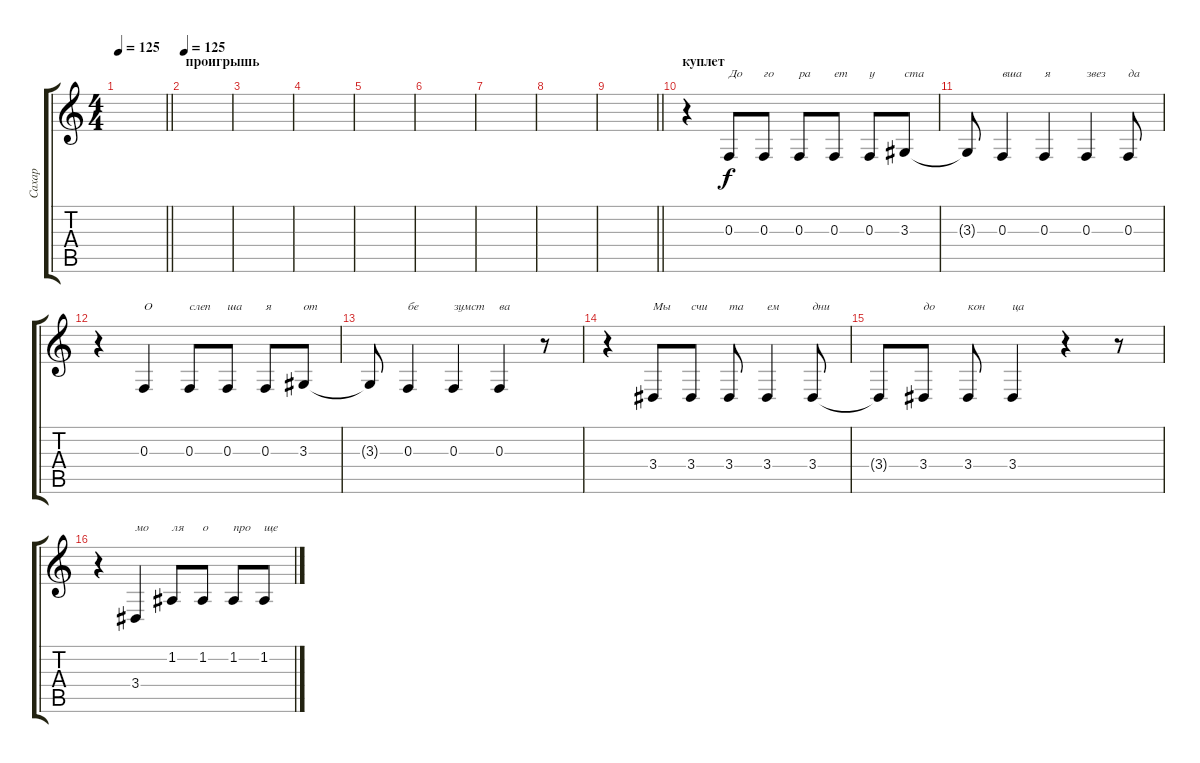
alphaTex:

\track ("Сахар" "Сахар") {instrument tuba}
\staff {score tabs}
\tuning (D4 A3 F3 C3 G2 C2) {hide}
\ts (4 4)
\tempo 125
\clef g2
\barLineRight lightlight
\ks c
|
\section ("" "проигрышь")
\tempo 125
|
|
|
|
|
|
|
\barLineRight lightlight
|
\section ("" "куплет")
r.4 0.3.8{txt "До"} 0.3.8{txt "го"} 0.3.8{txt "ра"} 0.3.8{txt "ет"} 0.3.8{txt "у"} 3.3.8{txt "ста"} |
3.3{t}.8 0.3.4{txt "вша"} 0.3.4{txt "я"} 0.3.4{txt "звез"} 0.3.8{txt "да"} |
r.4 0.3.4{txt "О"} 0.3.8{txt "слеп"} 0.3.8{txt "ша"} 0.3.8{txt "я"} 3.3.8{txt "от"} |
3.3{t}.8 0.3.4{txt "бе"} 0.3.4{txt "зумст"} 0.3.4{txt "ва"} r.8 |
r.4 3.4.8{txt "Мы"} 3.4.8{txt "счи"} 3.4.8{txt "та"} 3.4.4{txt "ем"} 3.4.8{txt "дни"} |
3.4{t}.8 3.4.8{txt "до"} 3.4.8{txt "кон"} 3.4.4{txt "ца"} r.4 r.8 |
r.4 3.4.4{txt "мо"} 1.2.8{txt "ля"} 1.2.8{txt "о"} 1.2.8{txt "про"} 1.2.8{txt "ще"}
